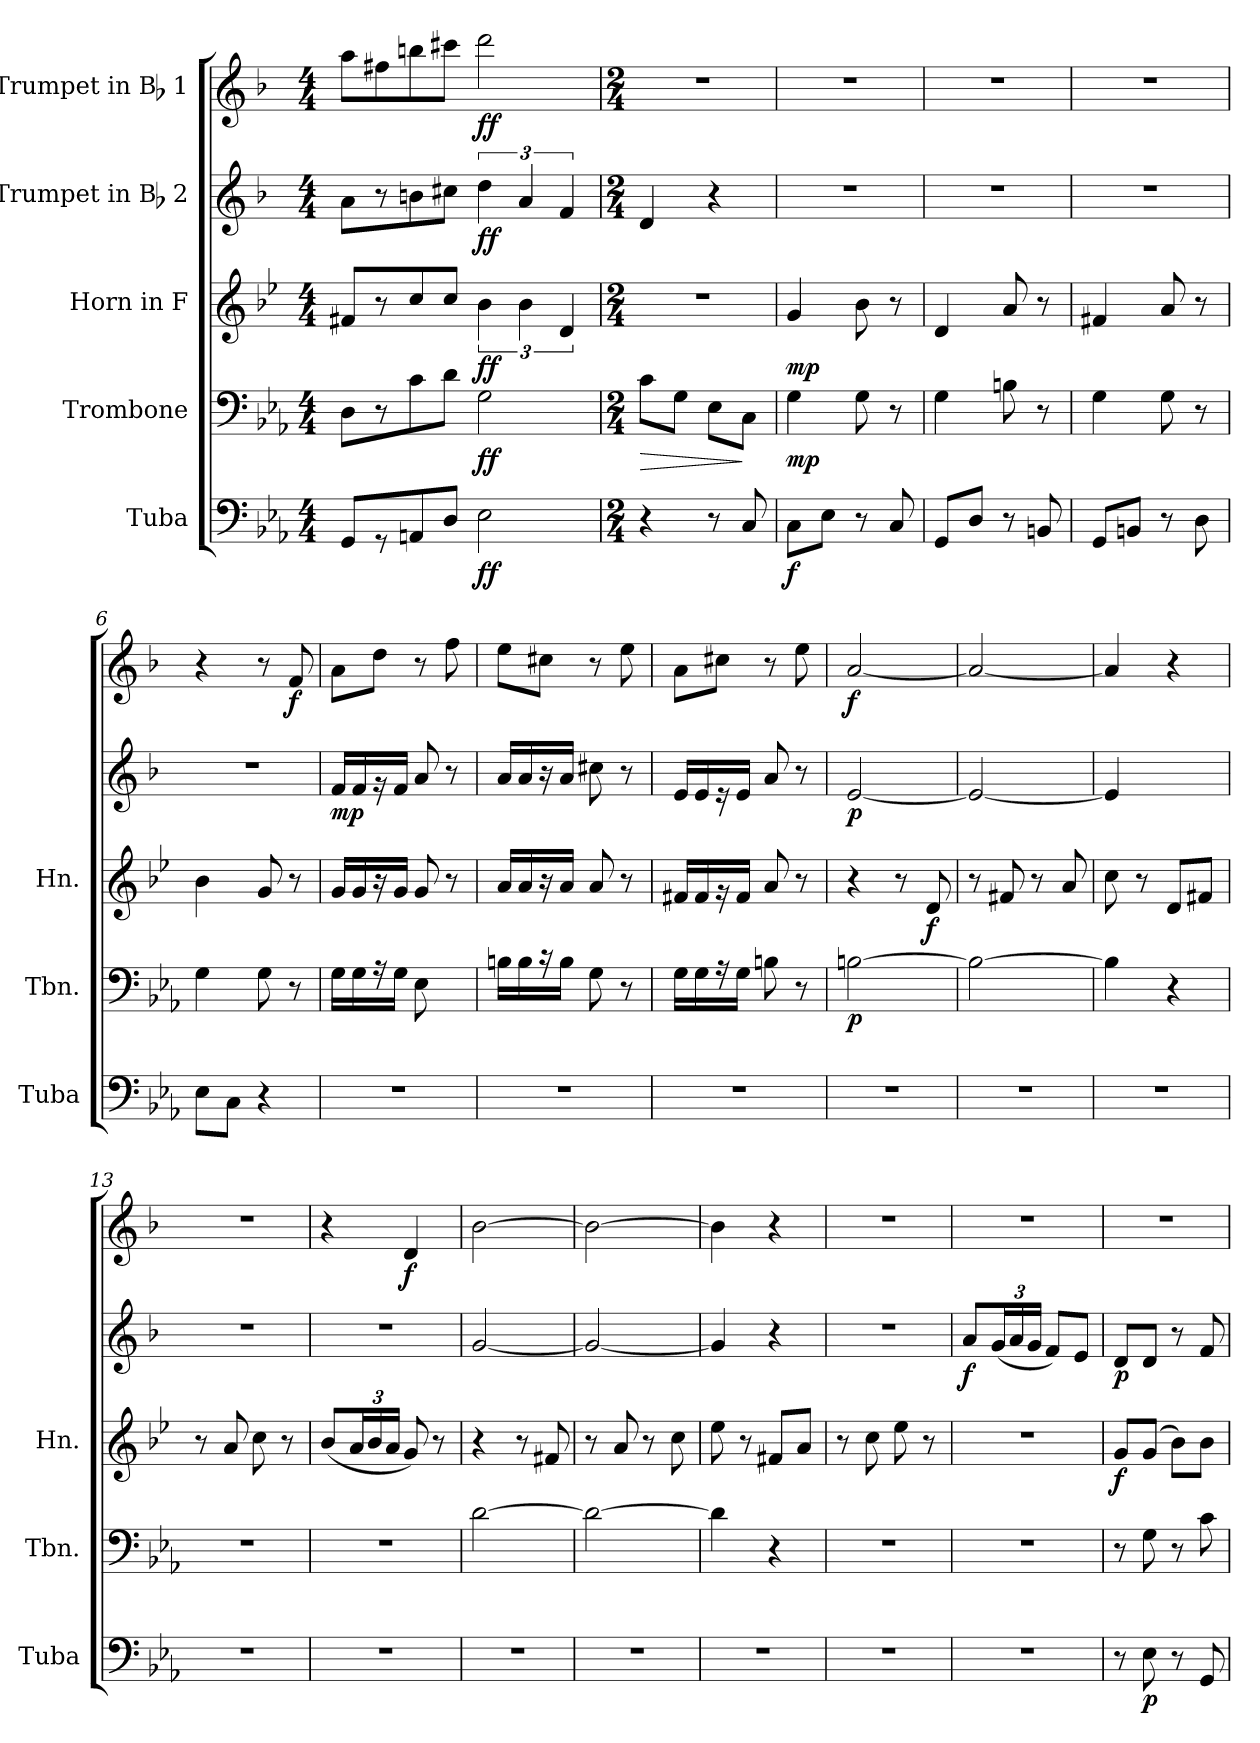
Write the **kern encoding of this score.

**kern	**dynam	**kern	**dynam	**kern	**dynam	**kern	**dynam	**kern	**dynam
*part5	*part5	*part4	*part4	*part3	*part3	*part2	*part2	*part1	*part1
*staff5	*staff5	*staff4	*staff4	*staff3	*staff3	*staff2	*staff2	*staff1	*staff1
*I"Tuba	*	*I"Trombone	*	*I"Horn in F	*	*I"Trumpet in Bb 2	*	*I"Trumpet in Bb 1	*
*I'Tuba	*	*I'Tbn.	*	*I'Hn.	*	*	*	*	*
*clefF4	*	*clefF4	*	*clefG2	*	*clefG2	*	*clefG2	*
*	*	*	*	*ITrd4c7	*	*ITrd1c2	*	*ITrd1c2	*
*k[b-e-a-]	*	*k[b-e-a-]	*	*k[b-e-a-]	*	*k[b-e-a-]	*	*k[b-e-a-]	*
*c:	*	*c:	*	*c:	*	*c:	*	*c:	*
*M4/4	*	*M4/4	*	*M4/4	*	*M4/4	*	*M4/4	*
=1	=1	=1	=1	=1	=1	=1	=1	=1	=1
8GG/L	.	8D\L	.	8Bn/L	.	8g\L	.	8gg\L	.
8r	.	8r	.	8r	.	8r	.	8een\	.
8AAn/	.	8c\	.	8f/	.	8an\	.	8aan\	.
8D/J	.	8d\J	.	8f/J	.	8bn\J	.	8bbn\J	.
!	!LO:DY:b	!	!LO:DY:b	!	!LO:DY:b	!	!LO:DY:b	!	!LO:DY:b
2E-\	ff	2G\	ff	6e-\	ff	6cc\	ff	2ccc\	ff
.	.	.	.	6e-\	.	6g/	.	.	.
.	.	.	.	6G/	.	6e-/	.	.	.
=2	=2	=2	=2	=2	=2	=2	=2	=2	=2
*M2/4	*	*M2/4	*	*M2/4	*	*M2/4	*	*M2/4	*
!	!	!	!LO:HP:b	!	!	!	!	!	!
4r	.	8c\L	>	2r	.	4c/	.	2r	.
.	.	8G\J	.	.	.	.	.	.	.
8r	.	8E-\L	.	.	.	4r	.	.	.
8C/	.	8C\J	]	.	.	.	.	.	.
=3	=3	=3	=3	=3	=3	=3	=3	=3	=3
!	!LO:DY:b	!	!LO:DY:b	!	!LO:DY:b	!	!	!	!
8C\L	f	4G\	mp	4c/	mp	2r	.	2r	.
8E-\J	.	.	.	.	.	.	.	.	.
8r	.	8G\	.	8e-\	.	.	.	.	.
8C/	.	8r	.	8r	.	.	.	.	.
=4	=4	=4	=4	=4	=4	=4	=4	=4	=4
8GG/L	.	4G\	.	4G/	.	2r	.	2r	.
8D/J	.	.	.	.	.	.	.	.	.
8r	.	8Bn\	.	8d/	.	.	.	.	.
8BBn/	.	8r	.	8r	.	.	.	.	.
=5	=5	=5	=5	=5	=5	=5	=5	=5	=5
8GG/L	.	4G\	.	4Bn/	.	2r	.	2r	.
8BBn/J	.	.	.	.	.	.	.	.	.
8r	.	8G\	.	8d/	.	.	.	.	.
8D\	.	8r	.	8r	.	.	.	.	.
!!LO:LB:g=z
=6	=6	=6	=6	=6	=6	=6	=6	=6	=6
8E-\L	.	4G\	.	4e-\	.	2r	.	4r	.
8C\J	.	.	.	.	.	.	.	.	.
4r	.	8G\	.	8c/	.	.	.	8r	.
!	!	!	!	!	!	!	!	!	!LO:DY:b
.	.	8r	.	8r	.	.	.	8e-/	f
=7	=7	=7	=7	=7	=7	=7	=7	=7	=7
!	!	!	!	!	!	!	!LO:DY:b	!	!
2r	.	16G\LL	.	16c/LL	.	16e-/LL	mp	8g\L	.
.	.	16G\J	.	16c/J	.	16e-/J	.	.	.
.	.	16r	.	16r	.	16r	.	8cc\J	.
.	.	16G\Jk	.	16c/Jk	.	16e-/Jk	.	.	.
.	.	8E-\	.	8c/	.	8g/	.	8r	.
.	.	8ryy	.	8r	.	8r	.	8ee-\	.
=8	=8	=8	=8	=8	=8	=8	=8	=8	=8
2r	.	16Bn\LL	.	16d/LL	.	16g/LL	.	8dd\L	.
.	.	16B\J	.	16d/J	.	16g/J	.	.	.
.	.	16r	.	16r	.	16r	.	8bn\J	.
.	.	16B\Jk	.	16d/Jk	.	16g/Jk	.	.	.
.	.	8G\	.	8d/	.	8bn\	.	8r	.
.	.	8r	.	8r	.	8r	.	8dd\	.
=9	=9	=9	=9	=9	=9	=9	=9	=9	=9
2r	.	16G\LL	.	16Bn/LL	.	16d/LL	.	8g\L	.
.	.	16G\J	.	16B/J	.	16d/J	.	.	.
.	.	16r	.	16r	.	16r	.	8bn\J	.
.	.	16G\Jk	.	16B/Jk	.	16d/Jk	.	.	.
.	.	8Bn\	.	8d/	.	8g/	.	8r	.
.	.	8r	.	8r	.	8r	.	8dd\	.
=10	=10	=10	=10	=10	=10	=10	=10	=10	=10
!	!	!	!LO:DY:b	!	!	!	!LO:DY:b	!	!LO:DY:b
2r	.	[2Bn\	p	4r	.	[2d/	p	[2g/	f
.	.	.	.	8r	.	.	.	.	.
!	!	!	!	!	!LO:DY:b	!	!	!	!
.	.	.	.	8G/	f	.	.	.	.
=11	=11	=11	=11	=11	=11	=11	=11	=11	=11
2r	.	2B\_	.	8r	.	2d/_	.	2g/_	.
.	.	.	.	8Bn/	.	.	.	.	.
.	.	.	.	8r	.	.	.	.	.
.	.	.	.	8d/	.	.	.	.	.
!!LO:PB:g=z
=12	=12	=12	=12	=12	=12	=12	=12	=12	=12
2r	.	4B\]	.	8f\	.	4d/]	.	4g/]	.
.	.	.	.	8r	.	.	.	.	.
.	.	4r	.	8G/L	.	4ryy	.	4r	.
.	.	.	.	8Bn/J	.	.	.	.	.
=13	=13	=13	=13	=13	=13	=13	=13	=13	=13
2r	.	2r	.	8r	.	2r	.	2r	.
.	.	.	.	8d/	.	.	.	.	.
.	.	.	.	8f\	.	.	.	.	.
.	.	.	.	8r	.	.	.	.	.
=14	=14	=14	=14	=14	=14	=14	=14	=14	=14
2r	.	2r	.	(<8e-/L	.	2r	.	4r	.
.	.	.	.	24d/L	.	.	.	.	.
.	.	.	.	24e-/	.	.	.	.	.
.	.	.	.	24d/JJ	.	.	.	.	.
!	!	!	!	!	!	!	!	!	!LO:DY:b
.	.	.	.	8c/)	.	.	.	4c/	f
.	.	.	.	8r	.	.	.	.	.
=15	=15	=15	=15	=15	=15	=15	=15	=15	=15
2r	.	[2d\	.	4r	.	[2f/	.	[2a-\	.
.	.	.	.	8r	.	.	.	.	.
.	.	.	.	8Bn/	.	.	.	.	.
=16	=16	=16	=16	=16	=16	=16	=16	=16	=16
2r	.	2d\_	.	8r	.	2f/_	.	2a-\_	.
.	.	.	.	8d/	.	.	.	.	.
.	.	.	.	8r	.	.	.	.	.
.	.	.	.	8f\	.	.	.	.	.
=17	=17	=17	=17	=17	=17	=17	=17	=17	=17
2r	.	4d\]	.	8a-\	.	4f/]	.	4a-\]	.
.	.	.	.	8r	.	.	.	.	.
.	.	4r	.	8Bn/L	.	4r	.	4r	.
.	.	.	.	8d/J	.	.	.	.	.
=18	=18	=18	=18	=18	=18	=18	=18	=18	=18
2r	.	2r	.	8r	.	2r	.	2r	.
.	.	.	.	8f\	.	.	.	.	.
.	.	.	.	8a-\	.	.	.	.	.
.	.	.	.	8r	.	.	.	.	.
!!LO:LB:g=z
=19	=19	=19	=19	=19	=19	=19	=19	=19	=19
!	!	!	!	!	!	!	!LO:DY:b	!	!
2r	.	2r	.	2r	.	8g/L	f	2r	.
.	.	.	.	.	.	(<24f/L	.	.	.
.	.	.	.	.	.	24g/	.	.	.
.	.	.	.	.	.	24f/JJ	.	.	.
.	.	.	.	.	.	8e-/L)	.	.	.
.	.	.	.	.	.	8d/J	.	.	.
=20	=20	=20	=20	=20	=20	=20	=20	=20	=20
!	!	!	!	!	!LO:DY:b	!	!LO:DY:b	!	!
8r	.	8r	.	8c/L	f	8c/L	p	2r	.
!	!LO:DY:b	!	!	!	!	!	!	!	!
8E-\	p	8G\	.	(<8c/J	.	8c/J	.	.	.
8r	.	8r	.	8e-\L)	.	8r	.	.	.
8GG/	.	8c\	.	8e-\J	.	8e-/	.	.	.
=	=	=	=	=	=	=	=	=	=
*-	*-	*-	*-	*-	*-	*-	*-	*-	*-
